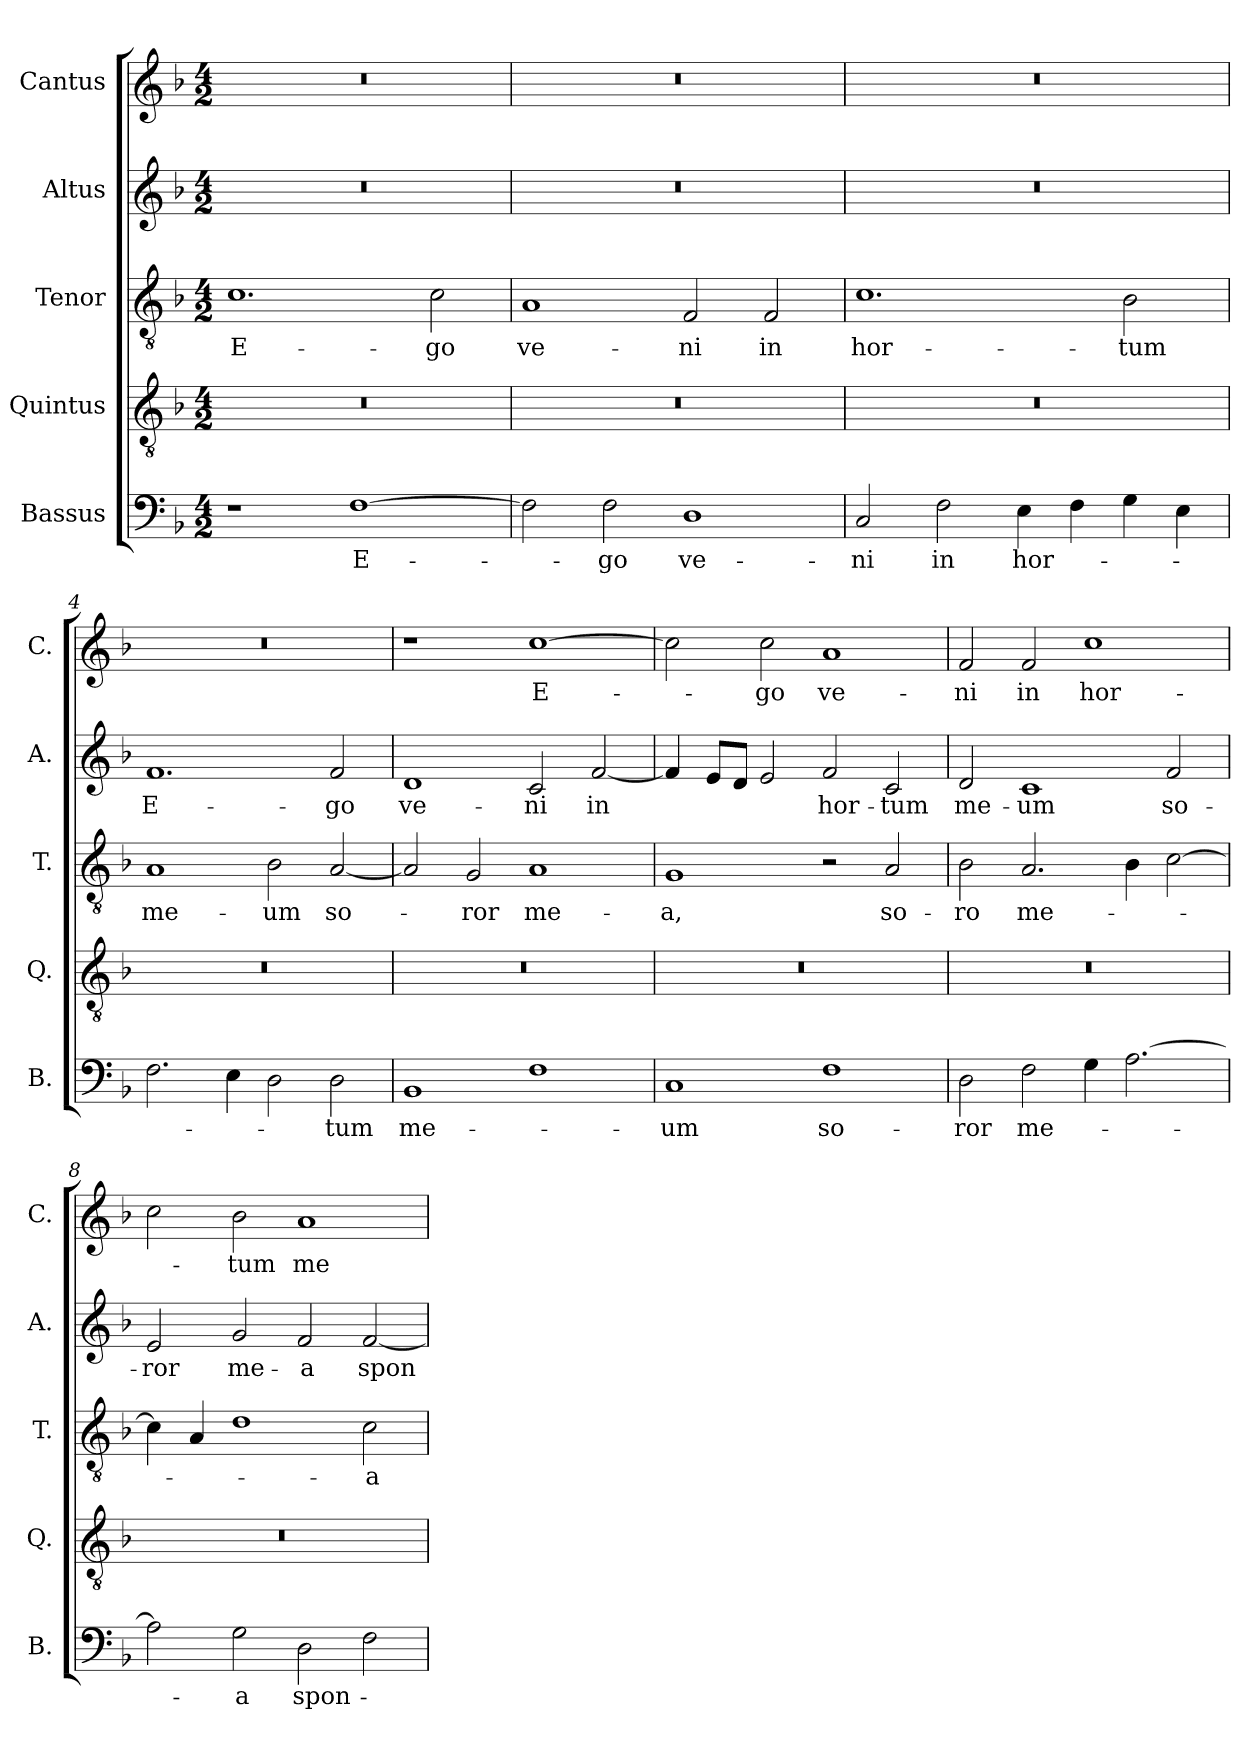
**kern	**text	**kern	**kern	**text	**kern	**text	**kern	**text
*part5	*part5	*part4	*part3	*part3	*part2	*part2	*part1	*part1
*staff5	*staff5	*staff4	*staff3	*staff3	*staff2	*staff2	*staff1	*staff1
*I"Bassus	*	*I"Quintus	*I"Tenor	*	*I"Altus	*	*I"Cantus	*
*I'B.	*	*I'Q.	*I'T.	*	*I'A.	*	*I'C.	*
*clefF4	*	*clefGv2	*clefGv2	*	*clefG2	*	*clefG2	*
*k[b-]	*	*k[b-]	*k[b-]	*	*k[b-]	*	*k[b-]	*
*M4/2	*	*M4/2	*M4/2	*	*M4/2	*	*M4/2	*
=1	=1	=1	=1	=1	=1	=1	=1	=1
1r	.	0r	1.c	E-	0r	.	0r	.
[1F	E-	.	.	.	.	.	.	.
.	.	.	2c\	-go	.	.	.	.
=2	=2	=2	=2	=2	=2	=2	=2	=2
2F\]	.	0r	1A	ve­-	0r	.	0r	.
2F\	-go	.	.	.	.	.	.	.
1D	ve-	.	2F/	-ni	.	.	.	.
.	.	.	2F/	in	.	.	.	.
=3	=3	=3	=3	=3	=3	=3	=3	=3
2C/	-ni	0r	1.c	hor-	0r	.	0r	.
2F\	in	.	.	.	.	.	.	.
4E\	hor-	.	.	.	.	.	.	.
4F\	.	.	.	.	.	.	.	.
4G\	.	.	2B-\	-tum	.	.	.	.
4E\	.	.	.	.	.	.	.	.
=4	=4	=4	=4	=4	=4	=4	=4	=4
2.F\	.	0r	1A	me­-	1.f	E­-	0r	.
4E\	.	.	.	.	.	.	.	.
2D\	.	.	2B-\	-um	.	.	.	.
2D\	-tum	.	[2A/	so-	2f/	-go	.	.
=5	=5	=5	=5	=5	=5	=5	=5	=5
1BB-	me-	0r	2A/]	.	1d	ve­-	1r	.
.	.	.	2G/	-ror	.	.	.	.
1F	.	.	1A	me-	2c/	-ni	[1cc	E-
.	.	.	.	.	[2f/	in	.	.
=6	=6	=6	=6	=6	=6	=6	=6	=6
1C	-um	0r	1G	-a,	4f/]	.	2cc\]	.
.	.	.	.	.	8e/L	.	.	.
.	.	.	.	.	8d/J	.	.	.
.	.	.	.	.	2e/	.	2cc\	-go
1F	so-	.	2r	.	2f/	hor­-	1a	ve­-
.	.	.	2A/	so-	2c/	-tum	.	.
=7	=7	=7	=7	=7	=7	=7	=7	=7
2D\	-ror	0r	2B-\	-ro	2d/	me­-	2f/	-ni
2F\	me-	.	2.A/	me­-	1c	-um	2f/	in
4G\	.	.	.	.	.	.	1cc	hor­-
[2.A\	.	.	4B-\	.	.	.	.	.
.	.	.	[2c\	.	2f/	so-	.	.
=8	=8	=8	=8	=8	=8	=8	=8	=8
2A\]	.	0r	4c\]	.	2e/	-ror	2cc\	.
.	.	.	4A/	.	.	.	.	.
2G\	-a	.	1d	.	2g/	me-	2b-\	-tum
2D\	spon­-	.	.	.	2f/	-a	1a	me-
2F\	.	.	2c\	-a	[2f/	spon­-	.	.
=	=	=	=	=	=	=	=	=
*-	*-	*-	*-	*-	*-	*-	*-	*-
